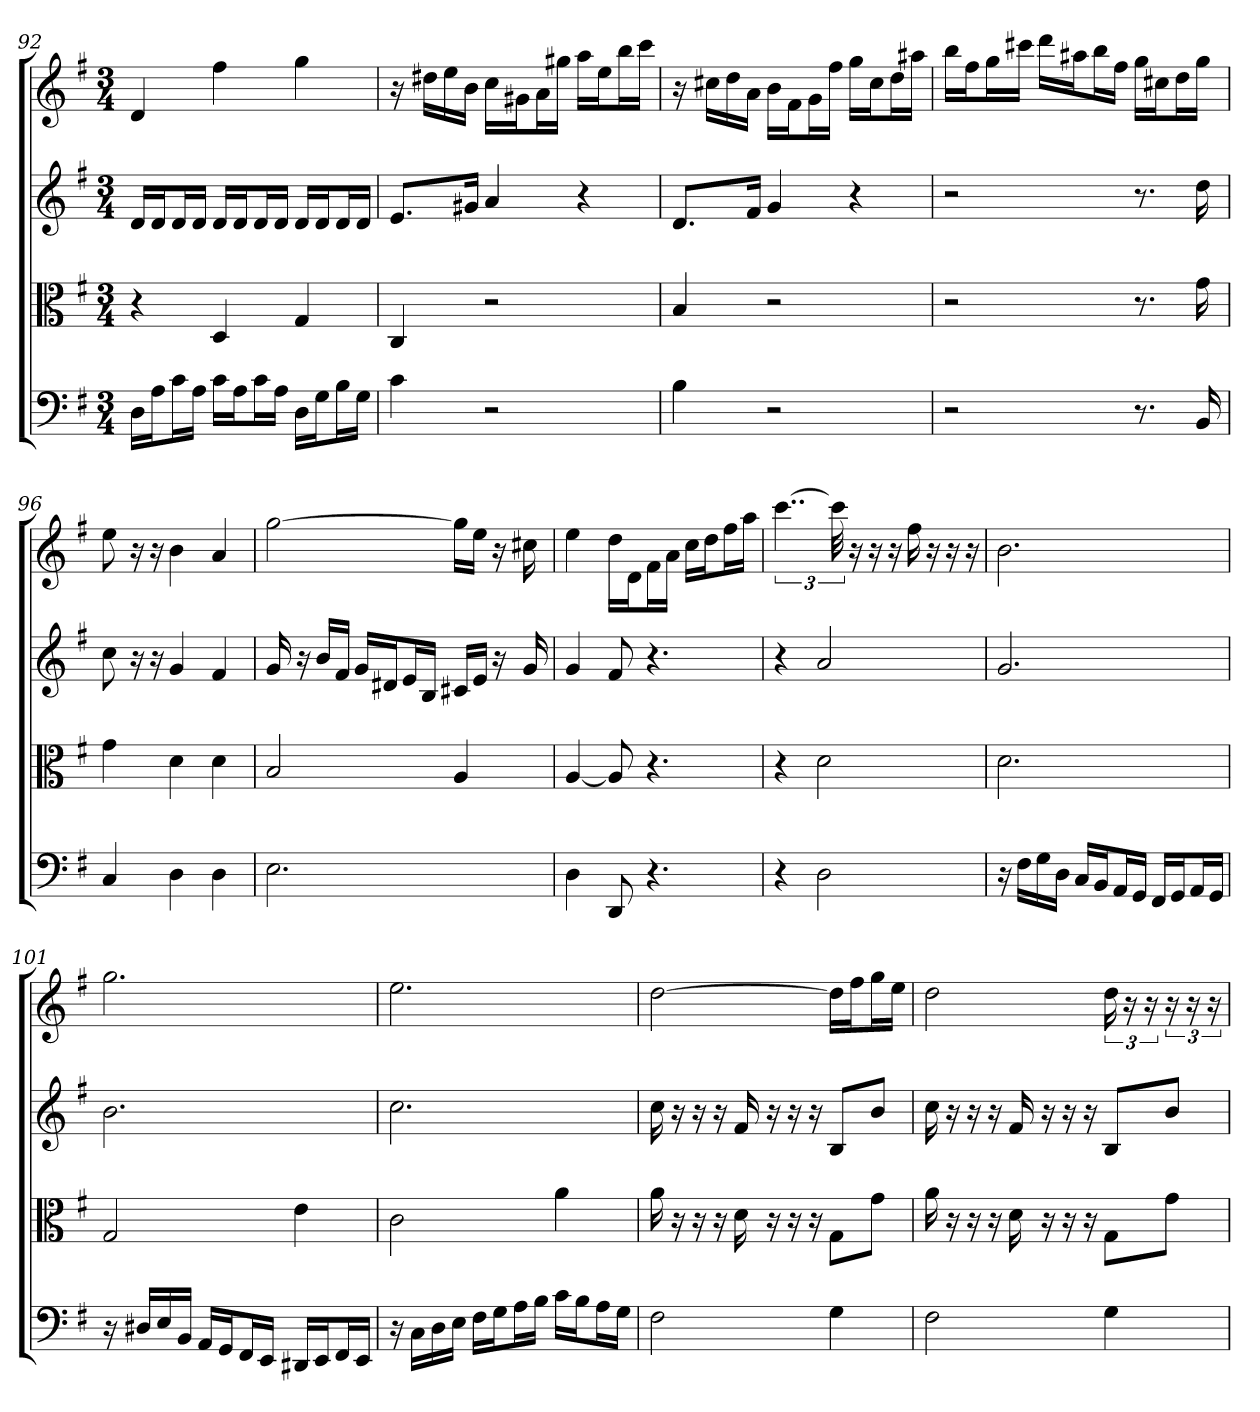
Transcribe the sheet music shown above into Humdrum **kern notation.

**kern	**kern	**kern	**kern
*part4	*part3	*part2	*part1
*staff4	*staff3	*staff2	*staff1
*clefF4	*clefC3	*clefG2	*clefG2
*k[f#]	*k[f#]	*k[f#]	*k[f#]
*G:	*G:	*G:	*G:
*M3/4	*M3/4	*M3/4	*M3/4
=92	=92	=92	=92
16D\LL	4r	16d/LL	4d
16A\J	.	16d/J	.
16c\L	.	16d/L	.
16A\JJ	.	16d/JJ	.
16c\LL	4D	16d/LL	4ff#
16A\J	.	16d/J	.
16c\L	.	16d/L	.
16A\JJ	.	16d/JJ	.
16D\LL	4G	16d/LL	4gg
16G\J	.	16d/J	.
16B\L	.	16d/L	.
16G\JJ	.	16d/JJ	.
=93	=93	=93	=93
4c	4C	8.e/L	16r
.	.	.	16dd#X\LL
.	.	.	16ee\
.	.	16g#X/Jk	16b\JJ
2r	2r	4a	16cc\LL
.	.	.	16g#X\J
.	.	.	16a\L
.	.	.	16gg#X\JJ
.	.	4r	16aa\LL
.	.	.	16ee\J
.	.	.	16bb\L
.	.	.	16ccc\JJ
=94	=94	=94	=94
4B	4B	8.d/L	16r
.	.	.	16cc#X\LL
.	.	.	16dd\
.	.	16f#/Jk	16a\JJ
2r	2r	4g	16b\LL
.	.	.	16f#\J
.	.	.	16g\L
.	.	.	16ff#\JJ
.	.	4r	16gg\LL
.	.	.	16cc#\J
.	.	.	16dd\L
.	.	.	16aa#X\JJ
=95	=95	=95	=95
2r	2r	2r	16bb\LL
.	.	.	16ff#\J
.	.	.	16gg\L
.	.	.	16ccc#X\JJ
.	.	.	16ddd\LL
.	.	.	16aa#X\J
.	.	.	16bb\L
.	.	.	16ff#\JJ
8.r	8.r	8.r	16gg\LL
.	.	.	16cc#X\J
.	.	.	16dd\L
16BB	16g	16dd	16gg\JJ
=96	=96	=96	=96
4C	4g	8cc	8ee
.	.	16r	16r
.	.	16r	16r
4D	4d	4g	4b
4D	4d	4f#	4a
=97	=97	=97	=97
2.E	2B	16g	[2gg
.	.	16r	.
.	.	16b/LL	.
.	.	16f#/JJ	.
.	.	16g/LL	.
.	.	16d#X/J	.
.	.	16e/L	.
.	.	16B/JJ	.
.	4A	16c#X/LL	16gg\LL]
.	.	16e/JJ	16ee\JJ
.	.	16r	16r
.	.	16g	16cc#X
=98	=98	=98	=98
4D	[4A	4g	4ee
8DD	8A]	8f#	16dd\LL
.	.	.	16d\J
4.r	4.r	4.r	16f#\L
.	.	.	16a\JJ
.	.	.	16cc\LL
.	.	.	16dd\J
.	.	.	16ff#\L
.	.	.	16aa\JJ
=99	=99	=99	=99
4r	4r	4r	[6..ccc
2D	2d	2a	.
.	.	.	48ccc]
.	.	.	16r
.	.	.	16r
.	.	.	16r
.	.	.	16ff#
.	.	.	16r
.	.	.	16r
.	.	.	16r
=100	=100	=100	=100
16r	2.d	2.g	2.b
16F#\LL	.	.	.
16G\	.	.	.
16D\JJ	.	.	.
16C/LL	.	.	.
16BB/J	.	.	.
16AA/L	.	.	.
16GG/JJ	.	.	.
16FF#/LL	.	.	.
16GG/J	.	.	.
16AA/L	.	.	.
16GG/JJ	.	.	.
=101	=101	=101	=101
16r	2G	2.b	2.gg
16D#X/LL	.	.	.
16E/	.	.	.
16BB/JJ	.	.	.
16AA/LL	.	.	.
16GG/J	.	.	.
16FF#/L	.	.	.
16EE/JJ	.	.	.
16DD#X/LL	4e	.	.
16EE/J	.	.	.
16FF#/L	.	.	.
16EE/JJ	.	.	.
=102	=102	=102	=102
16r	2c	2.cc	2.ee
16C\LL	.	.	.
16D\	.	.	.
16E\JJ	.	.	.
16F#\LL	.	.	.
16G\J	.	.	.
16A\L	.	.	.
16B\JJ	.	.	.
16c\LL	4a	.	.
16B\J	.	.	.
16A\L	.	.	.
16G\JJ	.	.	.
=103	=103	=103	=103
2F#	16a	16cc	[2dd
.	16r	16r	.
.	16r	16r	.
.	16r	16r	.
.	16d	16f#	.
.	16r	16r	.
.	16r	16r	.
.	16r	16r	.
4G	8G\L	8B/L	16dd\LL]
.	.	.	16ff#\J
.	8g\J	8b/J	16gg\L
.	.	.	16ee\JJ
=104	=104	=104	=104
2F#	16a	16cc	2dd
.	16r	16r	.
.	16r	16r	.
.	16r	16r	.
.	16d	16f#	.
.	16r	16r	.
.	16r	16r	.
.	16r	16r	.
4G	8G\L	8B/L	24dd
.	.	.	24r
.	.	.	24r
.	8g\J	8b/J	24r
.	.	.	24r
.	.	.	24r
=	=	=	=
*-	*-	*-	*-
